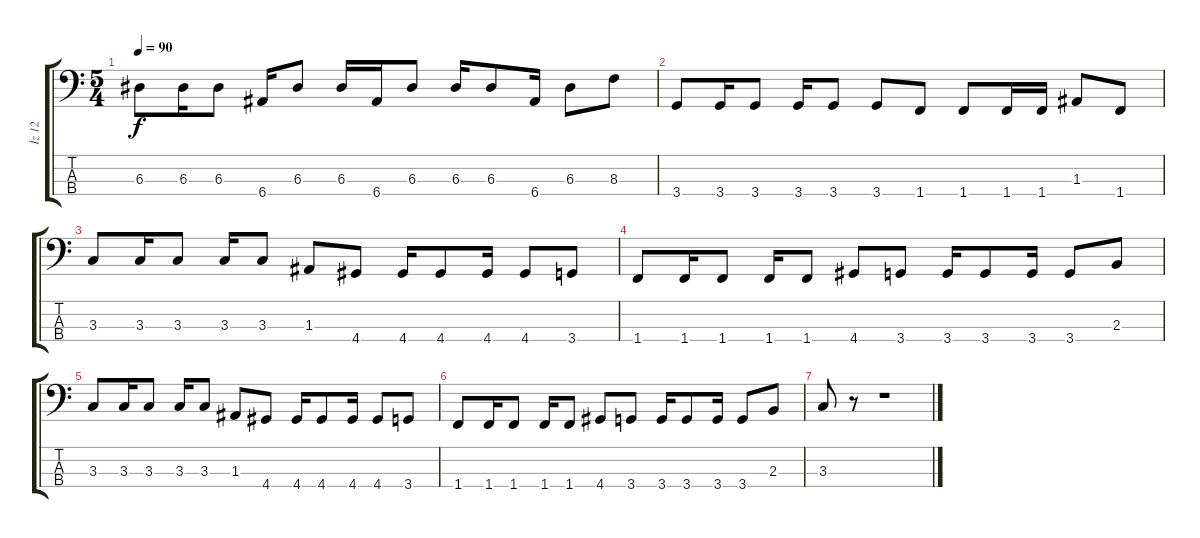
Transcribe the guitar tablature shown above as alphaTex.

\track ("İz 12" "İz 12") {instrument electricbassfinger}
\staff {score tabs}
\tuning (G2 D2 A1 E1) {hide}
\ts (5 4)
\tempo 90
\clef f4
\ks c
6.3.8{dy f} 6.3.16 6.3.8 6.4.16 6.3.8 6.3.16 6.4.16 6.3.8 6.3.16 6.3.8 6.4.16 6.3.8 8.3.8 |
3.4.8 3.4.16 3.4.8 3.4.16 3.4.8 3.4.8 1.4.8 1.4.8 1.4.16 1.4.16 1.3.8 1.4.8 |
3.3.8 3.3.16 3.3.8 3.3.16 3.3.8 1.3.8 4.4.8 4.4.16 4.4.8 4.4.16 4.4.8 3.4.8 |
1.4.8 1.4.16 1.4.8 1.4.16 1.4.8 4.4.8 3.4.8 3.4.16 3.4.8 3.4.16 3.4.8 2.3.8 |
3.3.8 3.3.16 3.3.8 3.3.16 3.3.8 1.3.8 4.4.8 4.4.16 4.4.8 4.4.16 4.4.8 3.4.8 |
1.4.8 1.4.16 1.4.8 1.4.16 1.4.8 4.4.8 3.4.8 3.4.16 3.4.8 3.4.16 3.4.8 2.3.8 |
3.3.8 r.8 r.1
